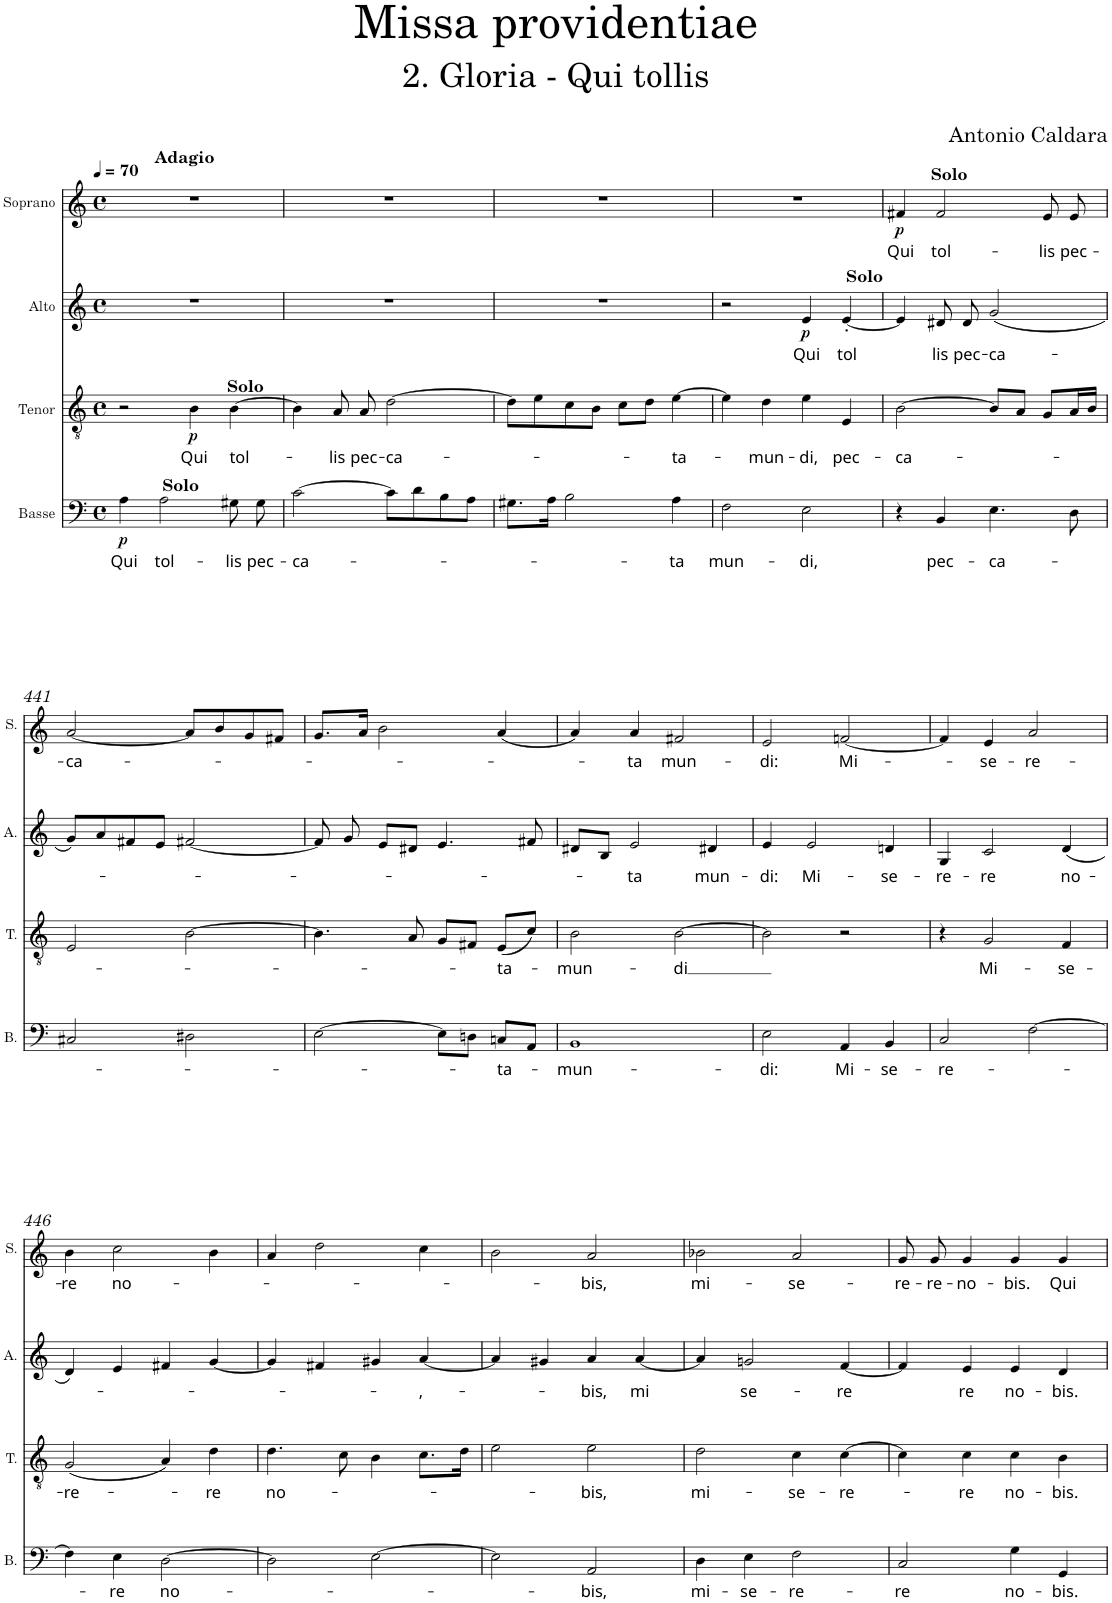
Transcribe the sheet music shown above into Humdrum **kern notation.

**kern	**text	**dynam	**kern	**text	**dynam	**kern	**text	**dynam	**kern	**text	**dynam
*part4	*part4	*part4	*part3	*part3	*part3	*part2	*part2	*part2	*part1	*part1	*part1
*staff4	*staff4	*staff4	*staff3	*staff3	*staff3	*staff2	*staff2	*staff2	*staff1	*staff1	*staff1
*I"Basse	*	*	*I"Tenor	*	*	*I"Alto	*	*	*I"Soprano	*	*
*I'B.	*	*	*I'T.	*	*	*I'A.	*	*	*I'S.	*	*
*clefF4	*	*	*clefGv2	*	*	*clefG2	*	*	*clefG2	*	*
*k[]	*	*	*k[]	*	*	*k[]	*	*	*k[]	*	*
*M4/4	*	*	*M4/4	*	*	*M4/4	*	*	*M4/4	*	*
*met(c)	*	*	*met(c)	*	*	*met(c)	*	*	*met(c)	*	*
*MM70	*	*	*MM70	*	*	*MM70	*	*	*MM70	*	*
=436	=436	=436	=436	=436	=436	=436	=436	=436	=436	=436	=436
!	!	!	!	!	!	!	!	!	!LO:TX:a:B:t=Adagio	!	!
!LO:TX:a:B:t=Solo	!	!	!	!	!	!	!	!	!	!	!
!	!LO:LY:b	!LO:DY:b	!	!	!	!	!	!	!	!	!
4A\	Qui	p	2r	.	.	1r	.	.	1r	.	.
!	!LO:LY:b	!	!	!	!	!	!	!	!	!	!
2A\	tol-	.	.	.	.	.	.	.	.	.	.
!	!	!	!LO:TX:a:B:t=Solo	!	!	!	!	!	!	!	!
!	!	!	!	!LO:LY:b	!LO:DY:b	!	!	!	!	!	!
.	.	.	4B\	Qui	p	.	.	.	.	.	.
!	!LO:LY:b	!	!	!LO:LY:b	!	!	!	!	!	!	!
8G#X\	-lis	.	[>4B\	tol-	.	.	.	.	.	.	.
!	!LO:LY:b	!	!	!	!	!	!	!	!	!	!
8G#\	pec-	.	.	.	.	.	.	.	.	.	.
=437	=437	=437	=437	=437	=437	=437	=437	=437	=437	=437	=437
!	!LO:LY:b	!	!	!	!	!	!	!	!	!	!
[>2c\	-ca-	.	4B\]	.	.	1r	.	.	1r	.	.
!	!	!	!	!LO:LY:b	!	!	!	!	!	!	!
.	.	.	8A/	-lis	.	.	.	.	.	.	.
!	!	!	!	!LO:LY:b	!	!	!	!	!	!	!
.	.	.	8A/	pec-	.	.	.	.	.	.	.
!	!	!	!	!LO:LY:b	!	!	!	!	!	!	!
8c\L]	.	.	[>2d\	-ca-	.	.	.	.	.	.	.
8d\	.	.	.	.	.	.	.	.	.	.	.
8B\	.	.	.	.	.	.	.	.	.	.	.
8A\J	.	.	.	.	.	.	.	.	.	.	.
=438	=438	=438	=438	=438	=438	=438	=438	=438	=438	=438	=438
8.G#X\L	.	.	8d\L]	.	.	1r	.	.	1r	.	.
.	.	.	8e\	.	.	.	.	.	.	.	.
16A\Jk	.	.	.	.	.	.	.	.	.	.	.
2B\	.	.	8c\	.	.	.	.	.	.	.	.
.	.	.	8B\J	.	.	.	.	.	.	.	.
.	.	.	8c\L	.	.	.	.	.	.	.	.
.	.	.	8d\J	.	.	.	.	.	.	.	.
!	!LO:LY:b	!	!	!LO:LY:b	!	!	!	!	!	!	!
4A\	-ta	.	[4e\	-ta-	.	.	.	.	.	.	.
=439	=439	=439	=439	=439	=439	=439	=439	=439	=439	=439	=439
!	!LO:LY:b	!	!	!	!	!	!	!	!	!	!
2F\	mun-	.	4e\]	.	.	2r	.	.	1r	.	.
!	!	!	!	!LO:LY:b	!	!	!	!	!	!	!
.	.	.	4d\	-mun-	.	.	.	.	.	.	.
!	!	!	!	!	!	!LO:TX:a:B:t=Solo	!	!	!	!	!
!	!LO:LY:b	!	!	!LO:LY:b	!	!	!LO:LY:b	!LO:DY:b	!	!	!
2E\	-di,	.	4e\	-di,	.	4e/	Qui	p	.	.	.
!	!	!	!	!LO:LY:b	!	!	!LO:LY:b	!	!	!	!
.	.	.	4E/	pec-	.	[<4e'/	tol	.	.	.	.
=440	=440	=440	=440	=440	=440	=440	=440	=440	=440	=440	=440
!	!	!	!	!	!	!	!	!	!LO:TX:a:B:t=Solo	!	!
!	!	!	!	!LO:LY:b	!	!	!	!	!	!LO:LY:b	!LO:DY:b
4r	.	.	[>2B\	-ca-	.	4e/]	.	.	4f#X/	Qui	p
!	!LO:LY:b	!	!	!	!	!	!LO:LY:b	!	!	!LO:LY:b	!
4BB/	pec-	.	.	.	.	8d#X/	-lis	.	2f#/	tol-	.
!	!	!	!	!	!	!	!LO:LY:b	!	!	!	!
.	.	.	.	.	.	8d#/	pec-	.	.	.	.
!	!LO:LY:b	!	!	!	!	!	!LO:LY:b	!	!	!	!
4.E\	-ca-	.	8B/L]	.	.	(<2g/	-ca-	.	.	.	.
.	.	.	8A/J	.	.	.	.	.	.	.	.
!	!	!	!	!	!	!	!	!	!	!LO:LY:b	!
.	.	.	8G/L	.	.	.	.	.	8e/	-lis	.
!	!	!	!	!	!	!	!	!	!	!LO:LY:b	!
8D\	.	.	16A/L	.	.	.	.	.	8e/	pec-	.
.	.	.	16B/JJ	.	.	.	.	.	.	.	.
!!LO:LB:g=z
=441	=441	=441	=441	=441	=441	=441	=441	=441	=441	=441	=441
!	!	!	!	!	!	!	!	!	!	!LO:LY:b	!
2C#X/	.	.	2E/	.	.	8g/L)	.	.	[2a/	-ca-	.
.	.	.	.	.	.	8a/	.	.	.	.	.
.	.	.	.	.	.	8f#X/	.	.	.	.	.
.	.	.	.	.	.	8e/J	.	.	.	.	.
2D#X\	.	.	[>2B\	.	.	[<2f#X/	.	.	8a/L]	.	.
.	.	.	.	.	.	.	.	.	8b/	.	.
.	.	.	.	.	.	.	.	.	8g/	.	.
.	.	.	.	.	.	.	.	.	8f#X/J	.	.
=442	=442	=442	=442	=442	=442	=442	=442	=442	=442	=442	=442
[2E\	.	.	4.B\]	.	.	8f#/]	.	.	8.g/L	.	.
.	.	.	.	.	.	8g/	.	.	.	.	.
.	.	.	.	.	.	.	.	.	16a/Jk	.	.
.	.	.	.	.	.	8e/L	.	.	2b\	.	.
.	.	.	8A/	.	.	8d#X/J	.	.	.	.	.
8E\L]	.	.	8G/L	.	.	4.e/	.	.	.	.	.
8Dn\J	.	.	8F#X/J	.	.	.	.	.	.	.	.
!	!LO:LY:b	!	!	!LO:LY:b	!	!	!	!	!	!	!
8Cn/L	-ta-	.	(8E/L	-ta-	.	.	.	.	(4a/	.	.
8AA/J	.	.	8c/J)	.	.	8f#X/	.	.	.	.	.
=443	=443	=443	=443	=443	=443	=443	=443	=443	=443	=443	=443
!	!LO:LY:b	!	!	!LO:LY:b	!	!	!	!	!	!	!
1BB	-mun-	.	2B\	-mun-	.	8d#X/L	.	.	4a/)	.	.
.	.	.	.	.	.	8B/J	.	.	.	.	.
!	!	!	!	!	!	!	!LO:LY:b	!	!	!LO:LY:b	!
.	.	.	.	.	.	2e/	-ta	.	4a/	-ta	.
!	!	!	!	!LO:LY:b	!	!	!	!	!	!LO:LY:b	!
.	.	.	[2B\	-di	.	.	.	.	2f#X/	mun-	.
!	!	!	!	!	!	!	!LO:LY:b	!	!	!	!
.	.	.	.	.	.	4d#X/	mun-	.	.	.	.
=444	=444	=444	=444	=444	=444	=444	=444	=444	=444	=444	=444
!	!LO:LY:b	!	!	!	!	!	!LO:LY:b	!	!	!LO:LY:b	!
2E\	-di:	.	2B\]	.	.	4e/	-di:	.	2e/	-di:	.
!	!	!	!	!	!	!	!LO:LY:b	!	!	!	!
.	.	.	.	.	.	2e/	Mi-	.	.	.	.
!	!LO:LY:b	!	!	!	!	!	!	!	!	!LO:LY:b	!
4AA/	Mi-	.	2r	.	.	.	.	.	[<2fn/	Mi-	.
!	!LO:LY:b	!	!	!	!	!	!LO:LY:b	!	!	!	!
4BB/	-se-	.	.	.	.	4dn/	-se-	.	.	.	.
=445	=445	=445	=445	=445	=445	=445	=445	=445	=445	=445	=445
!	!LO:LY:b	!	!	!	!	!	!LO:LY:b	!	!	!	!
2C/	-re-	.	4r	.	.	4G/	-re-	.	4f/]	.	.
!	!	!	!	!LO:LY:b	!	!	!LO:LY:b	!	!	!LO:LY:b	!
.	.	.	2G/	Mi-	.	2c/	-re	.	4e/	-se-	.
!	!	!	!	!	!	!	!	!	!	!LO:LY:b	!
[2F\	.	.	.	.	.	.	.	.	2a/	-re-	.
!	!	!	!	!LO:LY:b	!	!	!LO:LY:b	!	!	!	!
.	.	.	4F/	-se-	.	(<4d/	no-	.	.	.	.
!!LO:LB:g=z
=446	=446	=446	=446	=446	=446	=446	=446	=446	=446	=446	=446
!	!	!	!	!LO:LY:b	!	!	!	!	!	!LO:LY:b	!
4F\]	.	.	(<2G/	-re-	.	4d/)	.	.	4b\	-re	.
!	!LO:LY:b	!	!	!	!	!	!	!	!	!LO:LY:b	!
4E\	-re	.	.	.	.	4e/	.	.	2cc\	no-	.
!	!LO:LY:b	!	!	!	!	!	!	!	!	!	!
[>2D\	no-	.	4A/)	.	.	4f#X/	.	.	.	.	.
!	!	!	!	!LO:LY:b	!	!	!	!	!	!	!
.	.	.	4d\	-re	.	[<4g/	.	.	4b\	.	.
=447	=447	=447	=447	=447	=447	=447	=447	=447	=447	=447	=447
!	!	!	!	!LO:LY:b	!	!	!	!	!	!	!
2D\]	.	.	4.d\	no-	.	4g/]	.	.	4a/	.	.
.	.	.	.	.	.	4f#X/	.	.	2dd\	.	.
.	.	.	8c\	.	.	.	.	.	.	.	.
[>2E\	.	.	4B\	.	.	4g#X/	.	.	.	.	.
!	!	!	!	!	!	!	!LO:LY:b	!	!	!	!
.	.	.	8.c\L	.	.	[<4a/	-,-	.	4cc\	.	.
.	.	.	16d\Jk	.	.	.	.	.	.	.	.
=448	=448	=448	=448	=448	=448	=448	=448	=448	=448	=448	=448
2E\]	.	.	2e\	.	.	4a/]	.	.	2b\	.	.
.	.	.	.	.	.	4g#X/	.	.	.	.	.
!	!LO:LY:b	!	!	!LO:LY:b	!	!	!LO:LY:b	!	!	!LO:LY:b	!
2AA/	-bis,	.	2e\	-bis,	.	4a/	-bis,	.	2a/	-bis,	.
!	!	!	!	!	!	!	!LO:LY:b	!	!	!	!
.	.	.	.	.	.	[<4a/	mi	.	.	.	.
=449	=449	=449	=449	=449	=449	=449	=449	=449	=449	=449	=449
!	!LO:LY:b	!	!	!LO:LY:b	!	!	!	!	!	!LO:LY:b	!
4D\	mi-	.	2d\	mi-	.	4a/]	.	.	2b-X\	mi-	.
!	!LO:LY:b	!	!	!	!	!	!LO:LY:b	!	!	!	!
4E\	-se-	.	.	.	.	2gn/	-se-	.	.	.	.
!	!LO:LY:b	!	!	!LO:LY:b	!	!	!	!	!	!LO:LY:b	!
2F\	-re-	.	4c\	-se-	.	.	.	.	2a/	-se-	.
!	!	!	!	!LO:LY:b	!	!	!LO:LY:b	!	!	!	!
.	.	.	[>4c\	-re-	.	[<4f/	-re	.	.	.	.
=450	=450	=450	=450	=450	=450	=450	=450	=450	=450	=450	=450
!	!LO:LY:b	!	!	!	!	!	!	!	!	!LO:LY:b	!
2C/	-re	.	4c\]	.	.	4f/]	.	.	8g/	-re-	.
!	!	!	!	!	!	!	!	!	!	!LO:LY:b	!
.	.	.	.	.	.	.	.	.	8g/	-re-	.
!	!	!	!	!LO:LY:b	!	!	!LO:LY:b	!	!	!LO:LY:b	!
.	.	.	4c\	-re	.	4e/	-re	.	4g/	-no-	.
!	!LO:LY:b	!	!	!LO:LY:b	!	!	!LO:LY:b	!	!	!LO:LY:b	!
4G\	no-	.	4c\	no-	.	4e/	no-	.	4g/	-bis.	.
!	!LO:LY:b	!	!	!LO:LY:b	!	!	!LO:LY:b	!	!	!LO:LY:b	!
4GG/	-bis.	.	4B\	-bis.	.	4d/	-bis.	.	4g/	Qui	.
=	=	=	=	=	=	=	=	=	=	=	=
*-	*-	*-	*-	*-	*-	*-	*-	*-	*-	*-	*-
